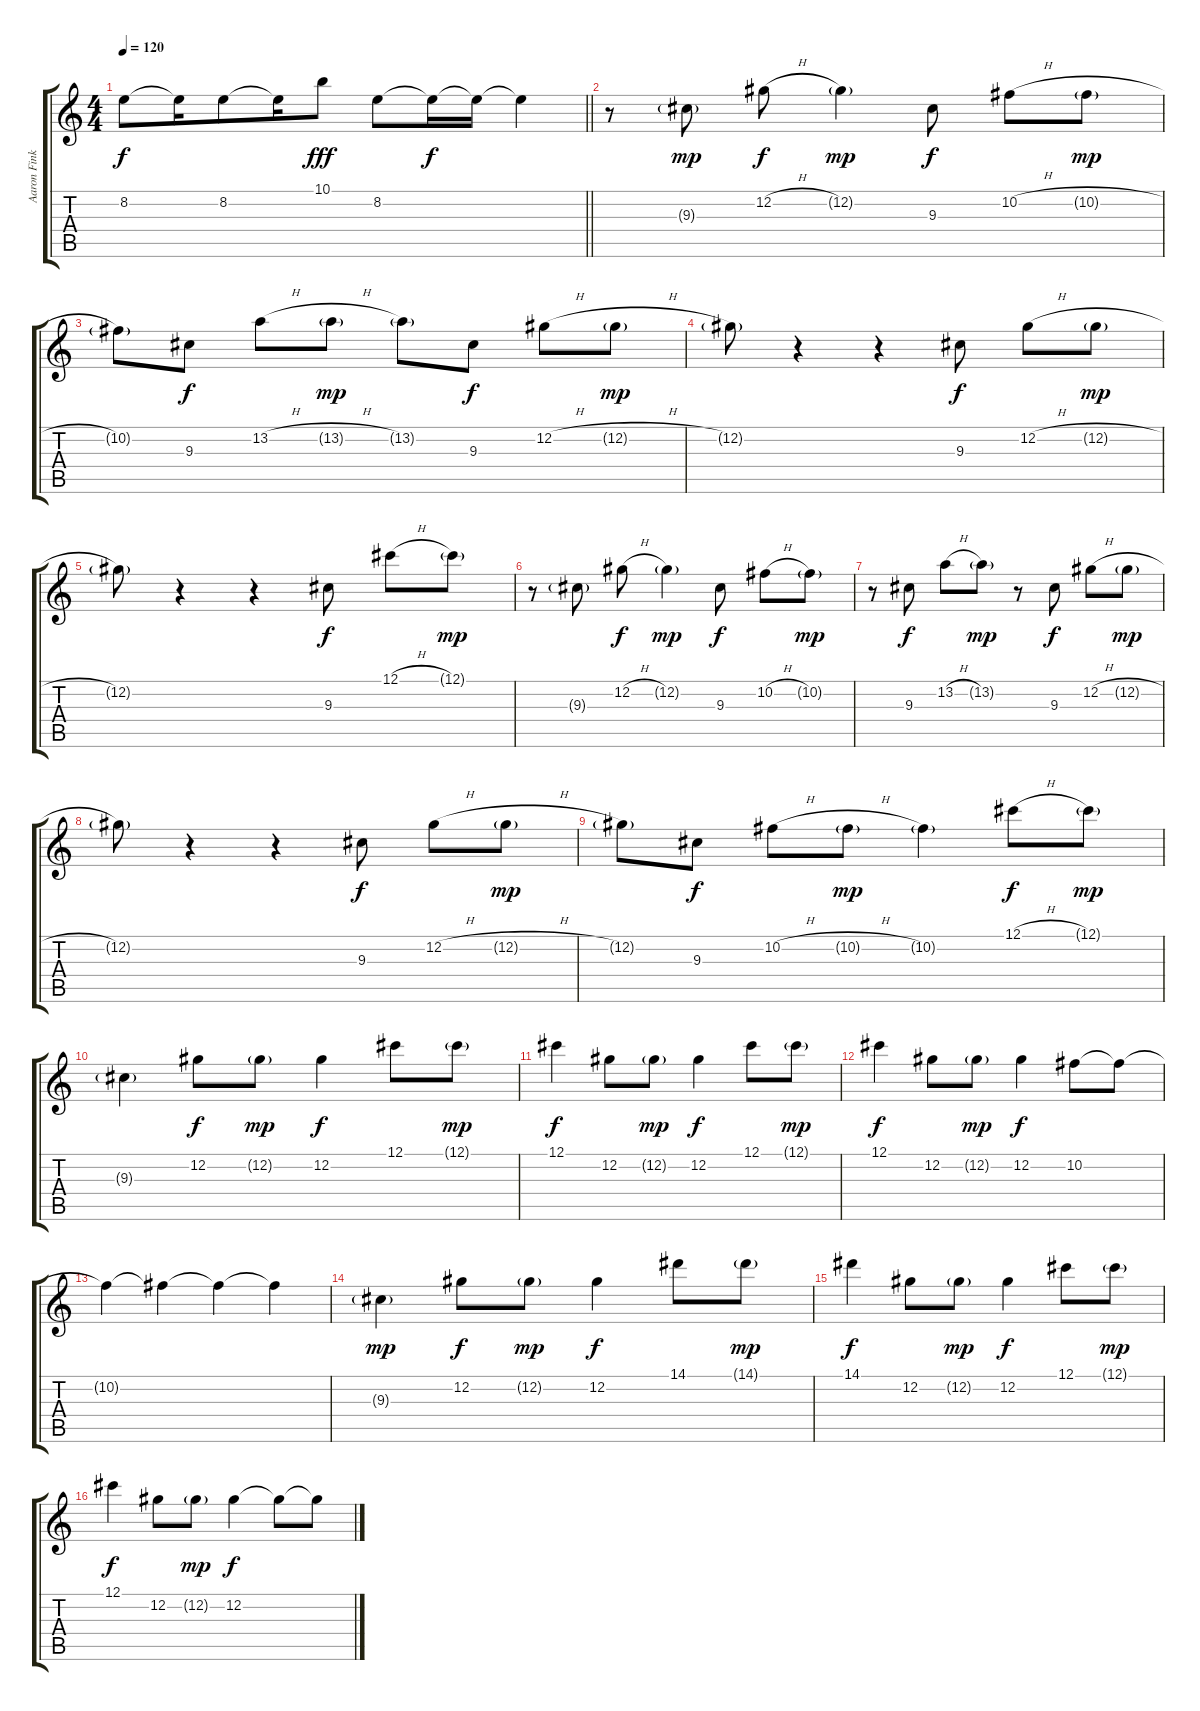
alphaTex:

\track ("Aaron Fink (Guitar 2)" "Aaron Fink") {instrument distortionguitar}
\staff {score tabs}
\tuning (Db4 Ab3 E3 B2 Gb2 B1) {hide}
\ts (4 4)
\tempo 120
\clef g2
\barLineRight lightlight
\ks c
8.2{t}.8{dy f} 8.2{t}.16 8.2.8{beam merge} 8.2{t}.16 10.1.8{dy fff} 8.2.8 8.2{t}.16{dy f} 8.2{t}.16{beam merge} 8.2{t}.4 |
r.8 9.3{g}.8{dy mp} 12.2{h}.8{dy f} 12.2{g}.4{dy mp} 9.3.8{dy f} 10.2{h}.8 10.2{h g}.8{dy mp} |
10.2{g}.8 9.3.8{dy f} 13.2{h}.8 13.2{h g}.8{dy mp} 13.2{g}.8 9.3.8{dy f} 12.2{h}.8 12.2{h g}.8{dy mp} |
12.2{g}.8 r.4 r.4 9.3.8{dy f} 12.2{h}.8 12.2{h g}.8{dy mp} |
12.2{g}.8 r.4 r.4 9.3.8{dy f} 12.1{h}.8 12.1{g}.8{dy mp} |
r.8 9.3{g}.8 12.2{h}.8{dy f} 12.2{g}.4{dy mp} 9.3.8{dy f} 10.2{h}.8 10.2{g}.8{dy mp} |
r.8 9.3.8{dy f} 13.2{h}.8 13.2{g}.8{dy mp} r.8 9.3.8{dy f} 12.2{h}.8 12.2{h g}.8{dy mp} |
12.2{g}.8 r.4 r.4 9.3.8{dy f} 12.2{h}.8 12.2{h g}.8{dy mp} |
12.2{g}.8 9.3.8{dy f} 10.2{h}.8 10.2{h g}.8{dy mp} 10.2{g}.4 12.1{h}.8{dy f} 12.1{g}.8{dy mp} |
9.3{g}.4 12.2.8{dy f} 12.2{g}.8{dy mp} 12.2.4{dy f} 12.1.8 12.1{g}.8{dy mp} |
12.1.4{dy f} 12.2.8 12.2{g}.8{dy mp} 12.2.4{dy f} 12.1.8 12.1{g}.8{dy mp} |
12.1.4{dy f} 12.2.8 12.2{g}.8{dy mp} 12.2.4{dy f} 10.2.8 10.2{t}.8 |
10.2{t}.4 10.2{t}.4 10.2{t}.4 10.2{t}.4 |
9.3{g}.4{dy mp} 12.2.8{dy f} 12.2{g}.8{dy mp} 12.2.4{dy f} 14.1.8 14.1{g}.8{dy mp} |
14.1.4{dy f} 12.2.8 12.2{g}.8{dy mp} 12.2.4{dy f} 12.1.8 12.1{g}.8{dy mp} |
12.1.4{dy f} 12.2.8 12.2{g}.8{dy mp} 12.2.4{dy f} 12.2{t}.8 12.2{t}.8
